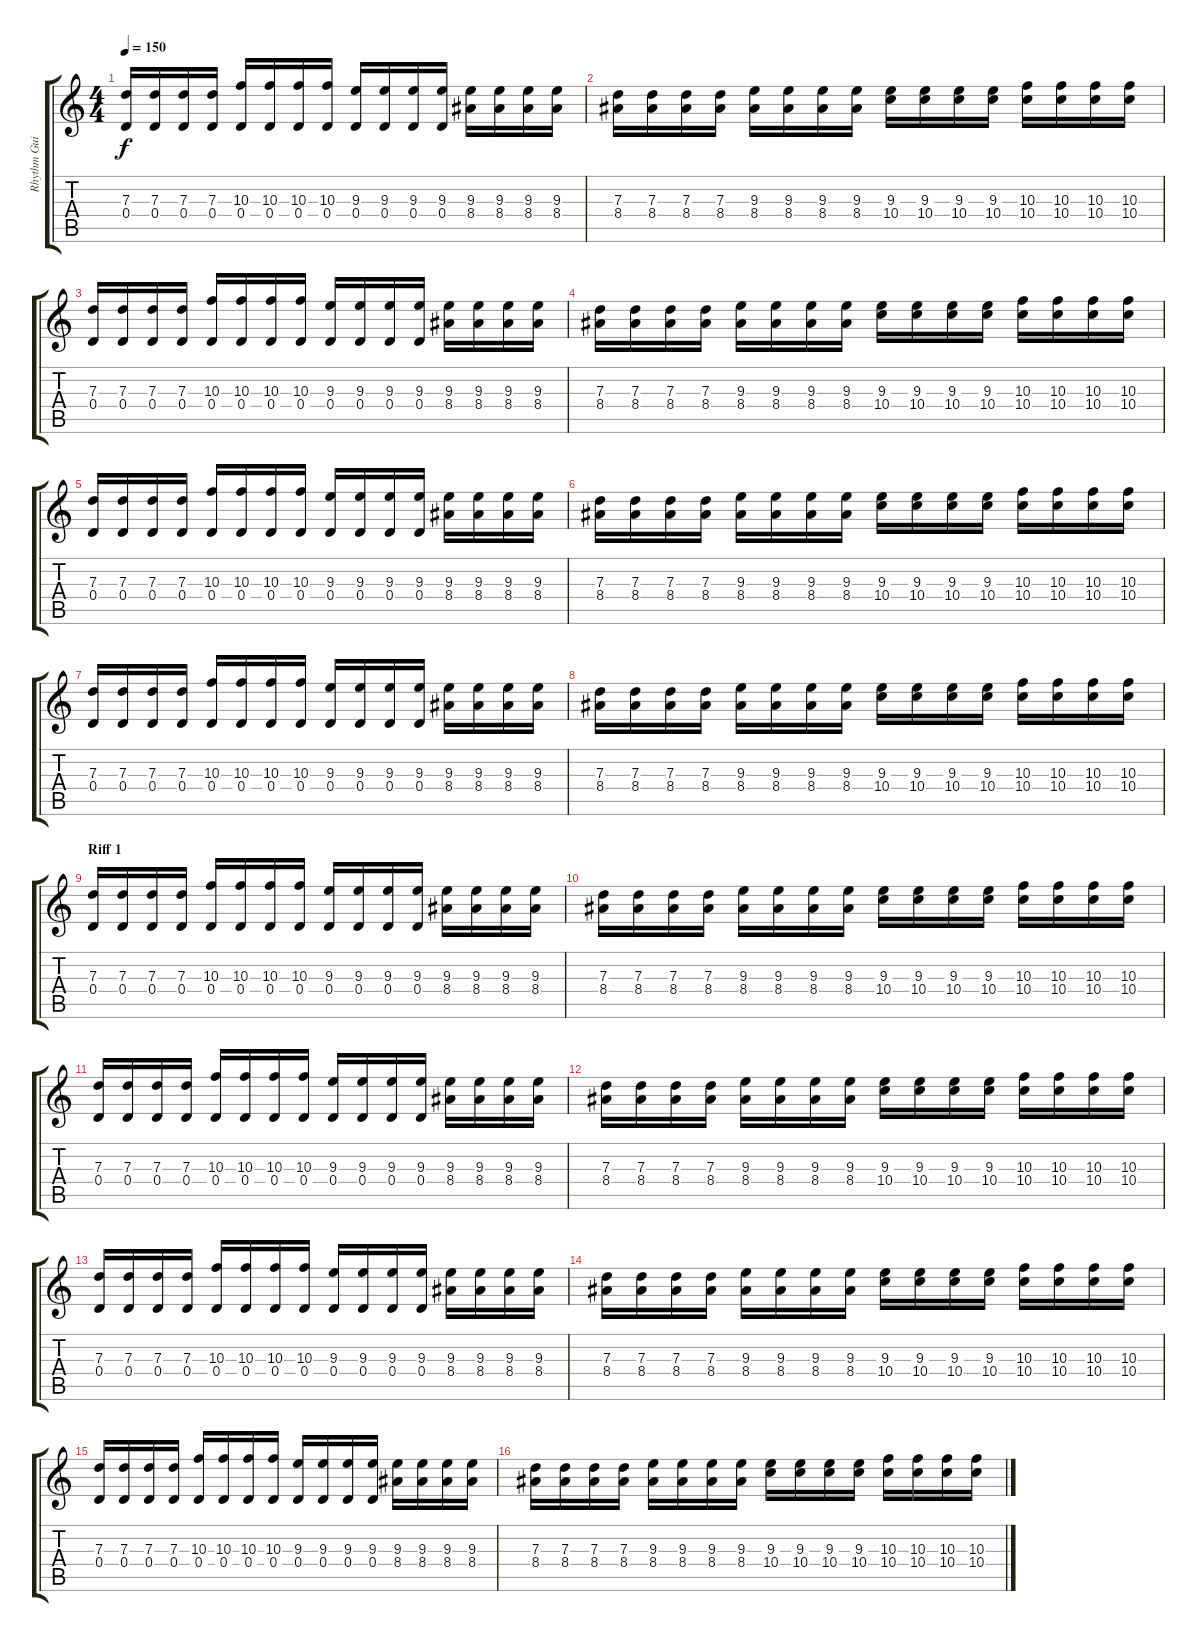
\track ("Rhythm Guitar" "Rhythm Gui") {instrument distortionguitar}
\staff {score tabs}
\tuning (E4 B3 G3 D3 A2 E2) {hide}
\ts (4 4)
\tempo 150
\clef g2
\ks c
(7.3 0.4).16{dy f instrument distortionguitar} (7.3 0.4).16 (7.3 0.4).16 (7.3 0.4).16 (10.3 0.4).16 (10.3 0.4).16 (10.3 0.4).16 (10.3 0.4).16 (9.3 0.4).16 (9.3 0.4).16 (9.3 0.4).16 (9.3 0.4).16 (9.3 8.4).16 (9.3 8.4).16 (9.3 8.4).16 (9.3 8.4).16 |
(7.3 8.4).16 (7.3 8.4).16 (7.3 8.4).16 (7.3 8.4).16 (9.3 8.4).16 (9.3 8.4).16 (9.3 8.4).16 (9.3 8.4).16 (9.3 10.4).16 (9.3 10.4).16 (9.3 10.4).16 (9.3 10.4).16 (10.3 10.4).16 (10.3 10.4).16 (10.3 10.4).16 (10.3 10.4).16 |
(7.3 0.4).16{balance 8} (7.3 0.4).16 (7.3 0.4).16 (7.3 0.4).16 (10.3 0.4).16 (10.3 0.4).16 (10.3 0.4).16 (10.3 0.4).16 (9.3 0.4).16 (9.3 0.4).16 (9.3 0.4).16 (9.3 0.4).16 (9.3 8.4).16 (9.3 8.4).16 (9.3 8.4).16 (9.3 8.4).16 |
(7.3 8.4).16 (7.3 8.4).16 (7.3 8.4).16 (7.3 8.4).16 (9.3 8.4).16 (9.3 8.4).16 (9.3 8.4).16 (9.3 8.4).16 (9.3 10.4).16 (9.3 10.4).16 (9.3 10.4).16 (9.3 10.4).16 (10.3 10.4).16 (10.3 10.4).16 (10.3 10.4).16 (10.3 10.4).16 |
(7.3 0.4).16 (7.3 0.4).16 (7.3 0.4).16 (7.3 0.4).16 (10.3 0.4).16 (10.3 0.4).16 (10.3 0.4).16 (10.3 0.4).16 (9.3 0.4).16 (9.3 0.4).16 (9.3 0.4).16 (9.3 0.4).16 (9.3 8.4).16 (9.3 8.4).16 (9.3 8.4).16 (9.3 8.4).16 |
(7.3 8.4).16 (7.3 8.4).16 (7.3 8.4).16 (7.3 8.4).16 (9.3 8.4).16 (9.3 8.4).16 (9.3 8.4).16 (9.3 8.4).16 (9.3 10.4).16 (9.3 10.4).16 (9.3 10.4).16 (9.3 10.4).16 (10.3 10.4).16 (10.3 10.4).16 (10.3 10.4).16 (10.3 10.4).16 |
(7.3 0.4).16 (7.3 0.4).16 (7.3 0.4).16 (7.3 0.4).16 (10.3 0.4).16 (10.3 0.4).16 (10.3 0.4).16 (10.3 0.4).16 (9.3 0.4).16 (9.3 0.4).16 (9.3 0.4).16 (9.3 0.4).16 (9.3 8.4).16 (9.3 8.4).16 (9.3 8.4).16 (9.3 8.4).16 |
(7.3 8.4).16 (7.3 8.4).16 (7.3 8.4).16 (7.3 8.4).16 (9.3 8.4).16 (9.3 8.4).16 (9.3 8.4).16 (9.3 8.4).16 (9.3 10.4).16 (9.3 10.4).16 (9.3 10.4).16 (9.3 10.4).16 (10.3 10.4).16 (10.3 10.4).16 (10.3 10.4).16 (10.3 10.4).16 |
\section ("" "Riff 1")
(7.3 0.4).16 (7.3 0.4).16 (7.3 0.4).16 (7.3 0.4).16 (10.3 0.4).16 (10.3 0.4).16 (10.3 0.4).16 (10.3 0.4).16 (9.3 0.4).16 (9.3 0.4).16 (9.3 0.4).16 (9.3 0.4).16 (9.3 8.4).16 (9.3 8.4).16 (9.3 8.4).16 (9.3 8.4).16 |
(7.3 8.4).16 (7.3 8.4).16 (7.3 8.4).16 (7.3 8.4).16 (9.3 8.4).16 (9.3 8.4).16 (9.3 8.4).16 (9.3 8.4).16 (9.3 10.4).16 (9.3 10.4).16 (9.3 10.4).16 (9.3 10.4).16 (10.3 10.4).16 (10.3 10.4).16 (10.3 10.4).16 (10.3 10.4).16 |
(7.3 0.4).16 (7.3 0.4).16 (7.3 0.4).16 (7.3 0.4).16 (10.3 0.4).16 (10.3 0.4).16 (10.3 0.4).16 (10.3 0.4).16 (9.3 0.4).16 (9.3 0.4).16 (9.3 0.4).16 (9.3 0.4).16 (9.3 8.4).16 (9.3 8.4).16 (9.3 8.4).16 (9.3 8.4).16 |
(7.3 8.4).16 (7.3 8.4).16 (7.3 8.4).16 (7.3 8.4).16 (9.3 8.4).16 (9.3 8.4).16 (9.3 8.4).16 (9.3 8.4).16 (9.3 10.4).16 (9.3 10.4).16 (9.3 10.4).16 (9.3 10.4).16 (10.3 10.4).16 (10.3 10.4).16 (10.3 10.4).16 (10.3 10.4).16 |
(7.3 0.4).16 (7.3 0.4).16 (7.3 0.4).16 (7.3 0.4).16 (10.3 0.4).16 (10.3 0.4).16 (10.3 0.4).16 (10.3 0.4).16 (9.3 0.4).16 (9.3 0.4).16 (9.3 0.4).16 (9.3 0.4).16 (9.3 8.4).16 (9.3 8.4).16 (9.3 8.4).16 (9.3 8.4).16 |
(7.3 8.4).16 (7.3 8.4).16 (7.3 8.4).16 (7.3 8.4).16 (9.3 8.4).16 (9.3 8.4).16 (9.3 8.4).16 (9.3 8.4).16 (9.3 10.4).16 (9.3 10.4).16 (9.3 10.4).16 (9.3 10.4).16 (10.3 10.4).16 (10.3 10.4).16 (10.3 10.4).16 (10.3 10.4).16 |
(7.3 0.4).16 (7.3 0.4).16 (7.3 0.4).16 (7.3 0.4).16 (10.3 0.4).16 (10.3 0.4).16 (10.3 0.4).16 (10.3 0.4).16 (9.3 0.4).16 (9.3 0.4).16 (9.3 0.4).16 (9.3 0.4).16 (9.3 8.4).16 (9.3 8.4).16 (9.3 8.4).16 (9.3 8.4).16 |
(7.3 8.4).16 (7.3 8.4).16 (7.3 8.4).16 (7.3 8.4).16 (9.3 8.4).16 (9.3 8.4).16 (9.3 8.4).16 (9.3 8.4).16 (9.3 10.4).16 (9.3 10.4).16 (9.3 10.4).16 (9.3 10.4).16 (10.3 10.4).16 (10.3 10.4).16 (10.3 10.4).16 (10.3 10.4).16
